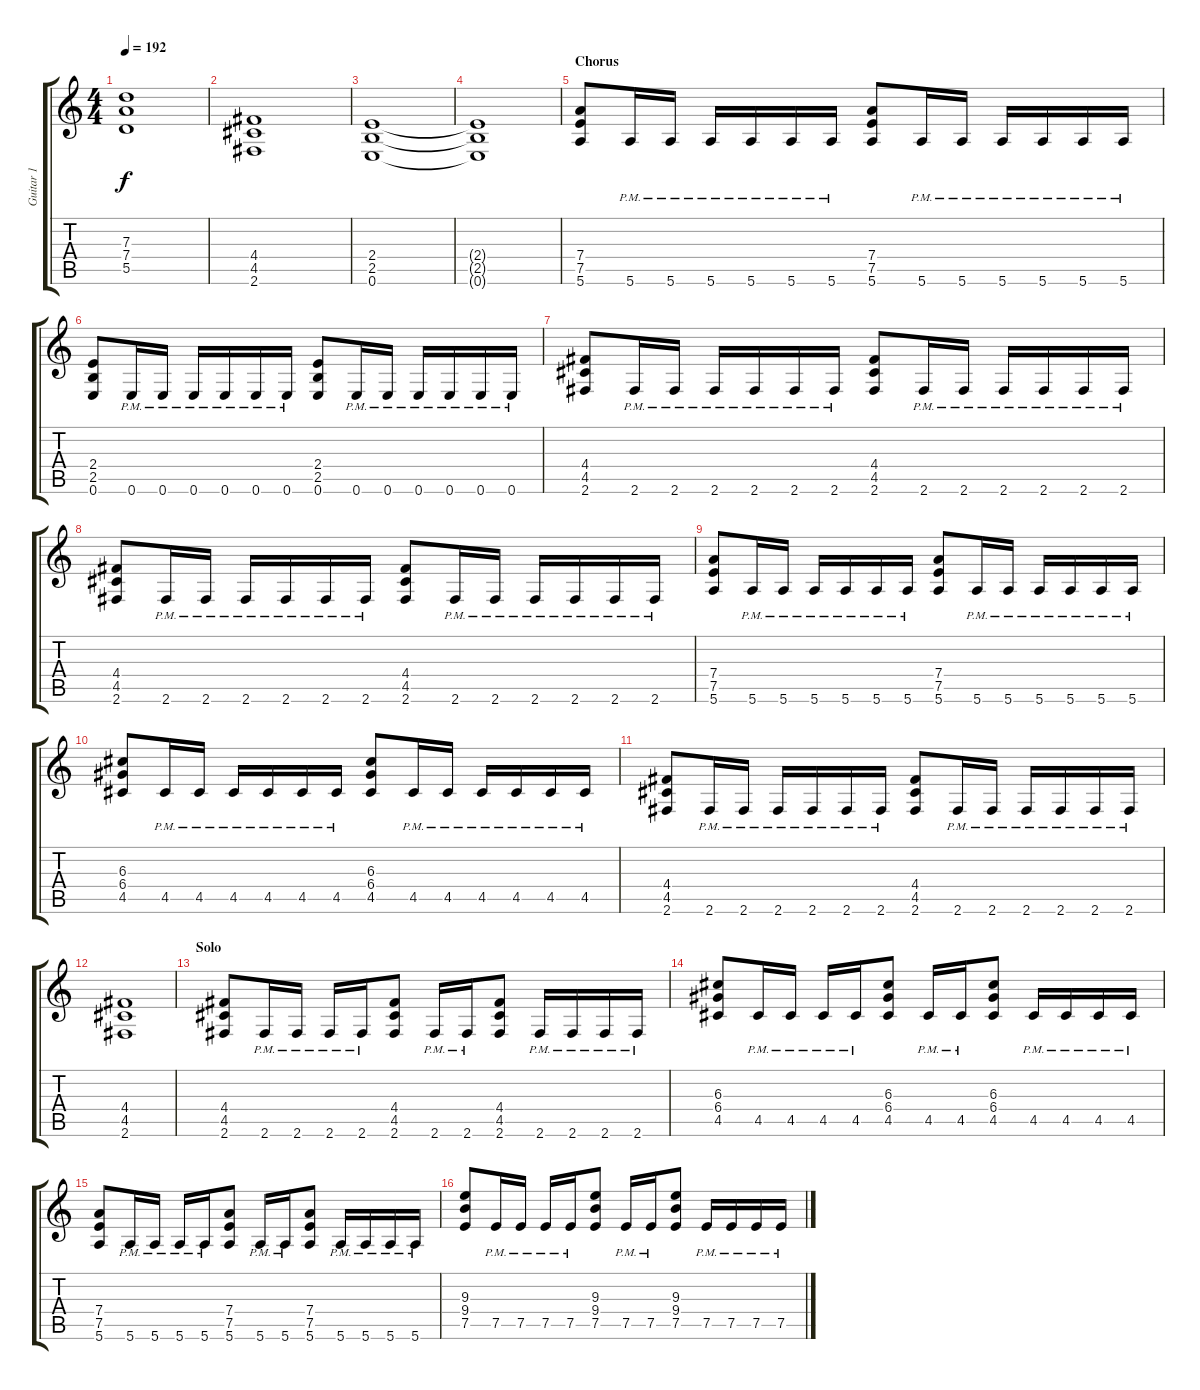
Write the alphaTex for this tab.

\track ("Guitar 1" "Guitar 1") {instrument distortionguitar}
\staff {score tabs}
\tuning (E4 B3 G3 D3 A2 E2) {hide}
\ts (4 4)
\tempo 192
\clef g2
\ks c
(7.3 7.4 5.5).1{dy f} |
(4.4 4.5 2.6).1 |
(2.4 2.5 0.6).1 |
(2.4{t} 2.5{t} 0.6{t}).1 |
\section ("" "Chorus")
(7.4 7.5 5.6).8 5.6{pm}.16 5.6{pm}.16 5.6{pm}.16 5.6{pm}.16 5.6{pm}.16 5.6{pm}.16 (7.4 7.5 5.6).8 5.6{pm}.16 5.6{pm}.16 5.6{pm}.16 5.6{pm}.16 5.6{pm}.16 5.6{pm}.16 |
(2.4 2.5 0.6).8 0.6{pm}.16 0.6{pm}.16 0.6{pm}.16 0.6{pm}.16 0.6{pm}.16 0.6{pm}.16 (2.4 2.5 0.6).8 0.6{pm}.16 0.6{pm}.16 0.6{pm}.16 0.6{pm}.16 0.6{pm}.16 0.6{pm}.16 |
(4.4 4.5 2.6).8 2.6{pm}.16 2.6{pm}.16 2.6{pm}.16 2.6{pm}.16 2.6{pm}.16 2.6{pm}.16 (4.4 4.5 2.6).8 2.6{pm}.16 2.6{pm}.16 2.6{pm}.16 2.6{pm}.16 2.6{pm}.16 2.6{pm}.16 |
(4.4 4.5 2.6).8 2.6{pm}.16 2.6{pm}.16 2.6{pm}.16 2.6{pm}.16 2.6{pm}.16 2.6{pm}.16 (4.4 4.5 2.6).8 2.6{pm}.16 2.6{pm}.16 2.6{pm}.16 2.6{pm}.16 2.6{pm}.16 2.6{pm}.16 |
(7.4 7.5 5.6).8 5.6{pm}.16 5.6{pm}.16 5.6{pm}.16 5.6{pm}.16 5.6{pm}.16 5.6{pm}.16 (7.4 7.5 5.6).8 5.6{pm}.16 5.6{pm}.16 5.6{pm}.16 5.6{pm}.16 5.6{pm}.16 5.6{pm}.16 |
(6.3 6.4 4.5).8 4.5{pm}.16 4.5{pm}.16 4.5{pm}.16 4.5{pm}.16 4.5{pm}.16 4.5{pm}.16 (6.3 6.4 4.5).8 4.5{pm}.16 4.5{pm}.16 4.5{pm}.16 4.5{pm}.16 4.5{pm}.16 4.5{pm}.16 |
(4.4 4.5 2.6).8 2.6{pm}.16 2.6{pm}.16 2.6{pm}.16 2.6{pm}.16 2.6{pm}.16 2.6{pm}.16 (4.4 4.5 2.6).8 2.6{pm}.16 2.6{pm}.16 2.6{pm}.16 2.6{pm}.16 2.6{pm}.16 2.6{pm}.16 |
(4.4 4.5 2.6).1 |
\section ("" "Solo")
(4.4 4.5 2.6).8 2.6{pm}.16 2.6{pm}.16 2.6{pm}.16 2.6{pm}.16 (4.4 4.5 2.6).8 2.6{pm}.16 2.6{pm}.16 (4.4 4.5 2.6).8 2.6{pm}.16 2.6{pm}.16 2.6{pm}.16 2.6{pm}.16 |
(6.3 6.4 4.5).8 4.5{pm}.16 4.5{pm}.16 4.5{pm}.16 4.5{pm}.16 (6.3 6.4 4.5).8 4.5{pm}.16 4.5{pm}.16 (6.3 6.4 4.5).8 4.5{pm}.16 4.5{pm}.16 4.5{pm}.16 4.5{pm}.16 |
(7.4 7.5 5.6).8 5.6{pm}.16 5.6{pm}.16 5.6{pm}.16 5.6{pm}.16 (7.4 7.5 5.6).8 5.6{pm}.16 5.6{pm}.16 (7.4 7.5 5.6).8 5.6{pm}.16 5.6{pm}.16 5.6{pm}.16 5.6{pm}.16 |
(9.3 9.4 7.5).8 7.5{pm}.16 7.5{pm}.16 7.5{pm}.16 7.5{pm}.16 (9.3 9.4 7.5).8 7.5{pm}.16 7.5{pm}.16 (9.3 9.4 7.5).8 7.5{pm}.16 7.5{pm}.16 7.5{pm}.16 7.5{pm}.16
